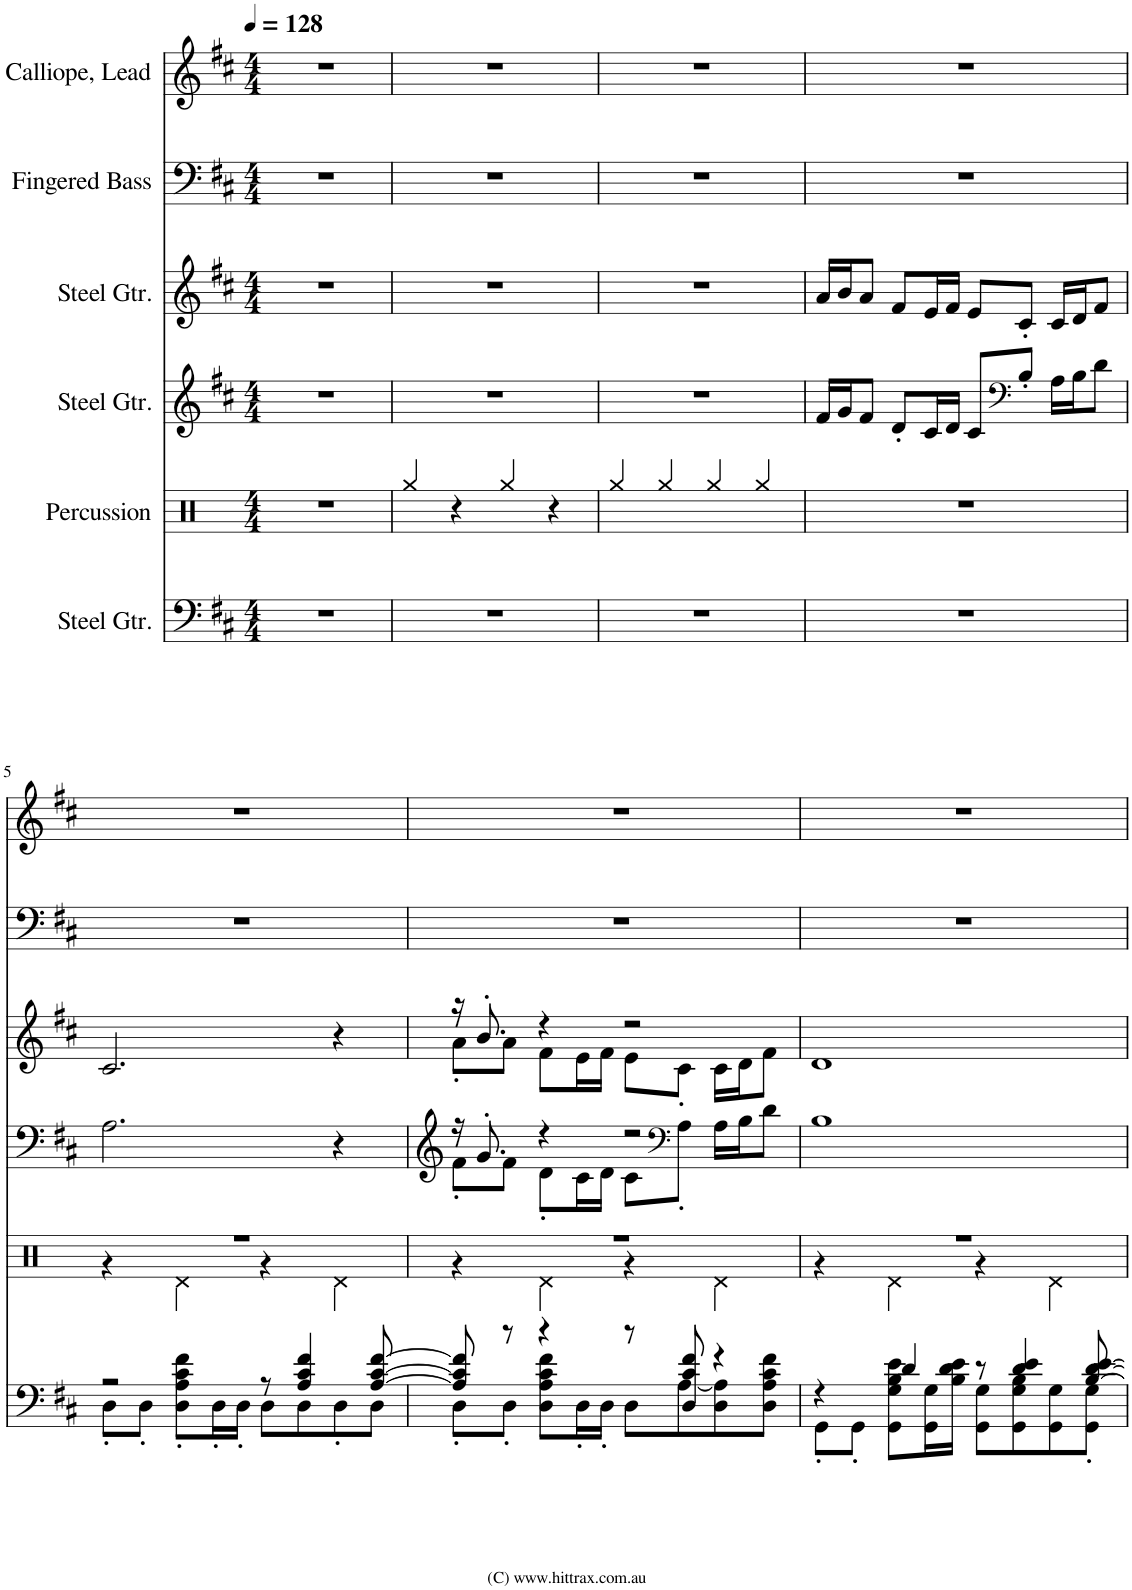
**kern	**kern	**kern	**kern	**kern	**kern
*part6	*part5	*part4	*part3	*part2	*part1
*staff6	*staff5	*staff4	*staff3	*staff2	*staff1
*I"Steel Gtr.	*I"Percussion	*I"Steel Gtr.	*I"Steel Gtr.	*I"Fingered Bass	*I"Calliope, Lead
*clefF4	*clefX	*clefG2	*clefG2	*clefF4	*clefG2
*k[f#c#]	*k[]	*k[f#c#]	*k[f#c#]	*k[f#c#]	*k[f#c#]
*M4/4	*M4/4	*M4/4	*M4/4	*M4/4	*M4/4
*MM128	*MM128	*MM128	*MM128	*MM128	*MM128
=1	=1	=1	=1	=1	=1
1r	1r	1r	1r	1r	1r
=2	=2	=2	=2	=2	=2
1r	4Rgg/	1r	1r	1r	1r
.	4r	.	.	.	.
.	4Rgg/	.	.	.	.
.	4r	.	.	.	.
=3	=3	=3	=3	=3	=3
1r	4Rgg/	1r	1r	1r	1r
.	4Rgg/	.	.	.	.
.	4Rgg/	.	.	.	.
.	4Rgg/	.	.	.	.
=4	=4	=4	=4	=4	=4
1r	1r	16f#/LL	16a/LL	1r	1r
.	.	16g/J	16b/J	.	.
.	.	8f#/J	8a/J	.	.
.	.	8d'/L	8f#/L	.	.
.	.	16c#/L	16e/L	.	.
.	.	16d/JJ	16f#/JJ	.	.
.	.	8c#/L	8e/L	.	.
*	*	*clefF4	*	*	*
.	.	8B'/J	8c#'/J	.	.
.	.	16A\LL	16c#/LL	.	.
.	.	16B\J	16d/J	.	.
.	.	8d\J	8f#/J	.	.
!!LO:LB:g=z
=5	=5	=5	=5	=5	=5
*^	*^	*	*	*	*
2r	8D'\L	1r	4r	2.A\	2.c#/	1r	1r
.	8D'\J	.	.	.	.	.	.
.	8D\' 8A\' 8c#\' 8f#\'L	.	4Rd\	.	.	.	.
.	16D'\L	.	.	.	.	.	.
.	16D'\JJ	.	.	.	.	.	.
8r	8D\L	.	4r	.	.	.	.
4A/ 4c#/ 4f#/	8D\	.	.	.	.	.	.
.	8D'\	.	4Rd\	4r	4r	.	.
[8A/ [8c#/ [8f#/	8D\J	.	.	.	.	.	.
=6	=6	=6	=6	=6	=6	=6	=6
*	*	*	*	*^	*^	*	*
8A/] 8c#/] 8f#/]	8D'\L	1r	4r	16r	8f#'\L	16r	8a'\L	1r	1r
.	.	.	.	8.g'/	.	8.b'/	.	.	.
8r	8D'\J	.	.	.	8f#\J	.	8a\J	.	.
4r	8D\ 8A\ 8c#\ 8f#\L	.	4Rd\	4r	8d'\L	4r	8f#\L	.	.
.	16D'\L	.	.	.	16c#\L	.	16e\L	.	.
.	16D'\JJ	.	.	.	16d\JJ	.	16f#\JJ	.	.
8r	8D\L	.	4r	2r	8c#\L	2r	8e\L	.	.
*	*	*	*	*clefF4	*	*	*	*	*
8D/ 8c#/ 8f#/	[8A\	.	.	.	8A'\J	.	8c#'\J	.	.
4r	8D\ 8A\]	.	4Rd\	.	16A\LL	.	16c#\LL	.	.
.	.	.	.	.	16B\J	.	16d\J	.	.
.	8D\ 8A\ 8c#\ 8f#\J	.	.	.	8d\J	.	8f#\J	.	.
*	*	*	*	*v	*v	*	*	*	*
*	*	*	*	*	*v	*v	*	*
=7	=7	=7	=7	=7	=7	=7	=7
4r	8GG'\L	1r	4r	1B	1d	1r	1r
.	8GG'\J	.	.	.	.	.	.
4d/	8GG\ 8G\ 8B\ 8e\L	.	4Rd\	.	.	.	.
.	16GG\ 16G\L	.	.	.	.	.	.
.	16B\ 16d\ 16e\JJ	.	.	.	.	.	.
8r	8GG\ 8G\L	.	4r	.	.	.	.
4d/ 4e/	8GG\ 8G\ 8B\	.	.	.	.	.	.
.	8GG\ 8G\	.	4Rd\	.	.	.	.
[8B/ [8d/ [8e/	8GG\' 8G\'J	.	.	.	.	.	.
*v	*v	*	*	*	*	*	*
*	*v	*v	*	*	*	*
=	=	=	=	=	=
*-	*-	*-	*-	*-	*-
